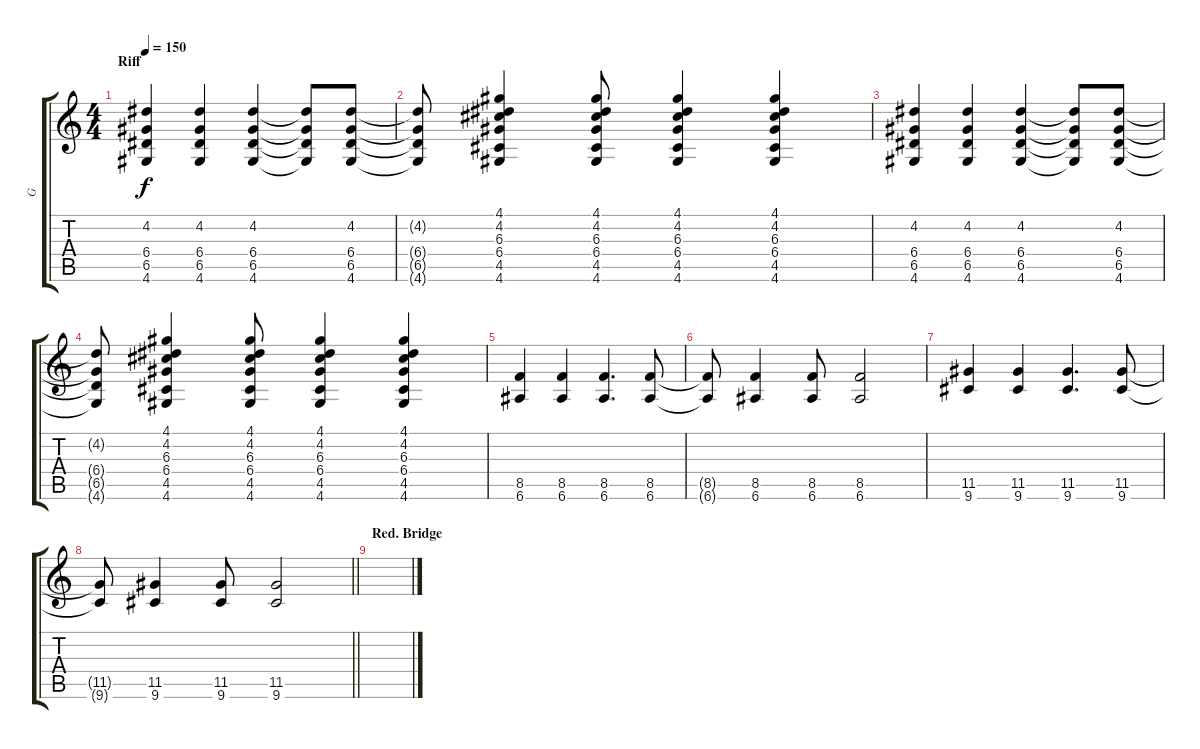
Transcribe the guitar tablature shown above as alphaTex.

\track ("G" "G") {instrument acousticguitarsteel}
\staff {score tabs}
\tuning (E4 B3 G3 D3 A2 E2) {hide}
\ts (4 4)
\section ("" "Riff")
\tempo 150
\clef g2
\ks c
(4.2 6.4 6.5 4.6).4{dy f} (4.2 6.4 6.5 4.6).4 (4.2 6.4 6.5 4.6).4 (4.2{t} 6.4{t} 6.5{t} 4.6{t}).8 (4.2 6.4 6.5 4.6).8 |
(4.2{t} 6.4{t} 6.5{t} 4.6{t}).8 (4.1 4.2 6.3 6.4 4.5 4.6).4 (4.1 4.2 6.3 6.4 4.5 4.6).8 (4.1 4.2 6.3 6.4 4.5 4.6).4 (4.1 4.2 6.3 6.4 4.5 4.6).4 |
(4.2 6.4 6.5 4.6).4 (4.2 6.4 6.5 4.6).4 (4.2 6.4 6.5 4.6).4 (4.2{t} 6.4{t} 6.5{t} 4.6{t}).8 (4.2 6.4 6.5 4.6).8 |
(4.2{t} 6.4{t} 6.5{t} 4.6{t}).8 (4.1 4.2 6.3 6.4 4.5 4.6).4 (4.1 4.2 6.3 6.4 4.5 4.6).8 (4.1 4.2 6.3 6.4 4.5 4.6).4 (4.1 4.2 6.3 6.4 4.5 4.6).4 |
(8.5 6.6).4 (8.5 6.6).4 (8.5 6.6).4{d} (8.5 6.6).8 |
(8.5{t} 6.6{t}).8 (8.5 6.6).4 (8.5 6.6).8 (8.5 6.6).2 |
(11.5 9.6).4 (11.5 9.6).4 (11.5 9.6).4{d} (11.5 9.6).8 |
\barLineRight lightlight
(11.5{t} 9.6{t}).8 (11.5 9.6).4 (11.5 9.6).8 (11.5 9.6).2 |
\section ("" "Red. Bridge")
